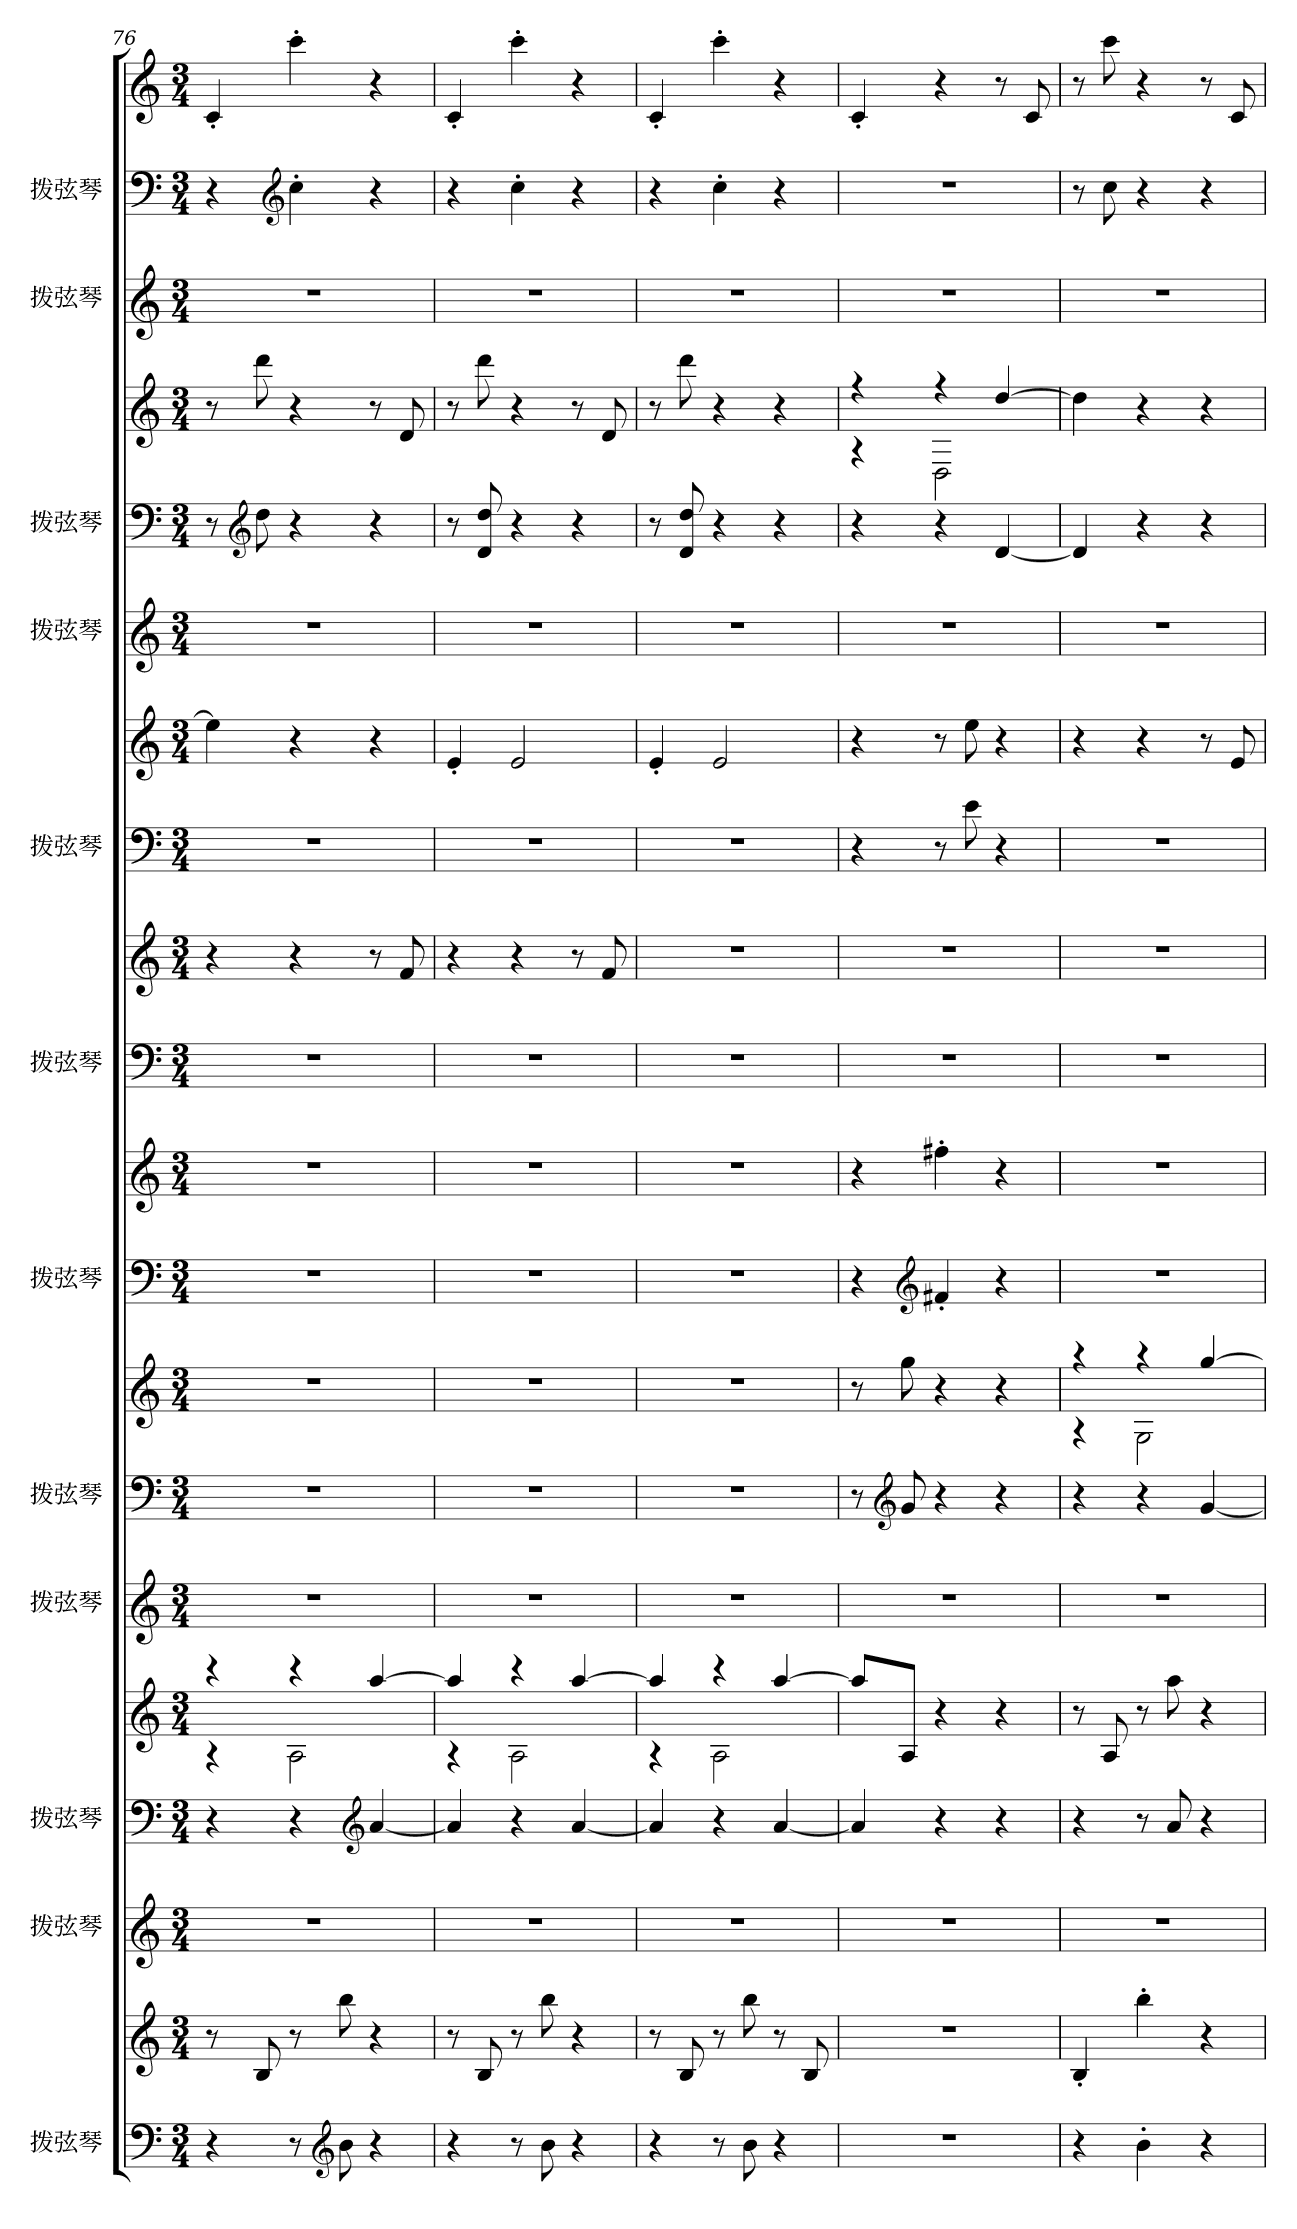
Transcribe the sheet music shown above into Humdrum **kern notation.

**kern	**kern	**kern	**kern	**kern	**kern	**kern	**kern	**kern	**kern	**kern	**kern	**kern	**kern	**kern	**kern	**kern	**kern	**kern	**kern
*part12	*part12	*part11	*part10	*part10	*part9	*part8	*part8	*part7	*part7	*part6	*part6	*part5	*part5	*part4	*part3	*part3	*part2	*part1	*part1
*staff20	*staff19	*staff18	*staff17	*staff16	*staff15	*staff14	*staff13	*staff12	*staff11	*staff10	*staff9	*staff8	*staff7	*staff6	*staff5	*staff4	*staff3	*staff2	*staff1
*I"拨弦琴	*	*I"拨弦琴	*I"拨弦琴	*	*I"拨弦琴	*I"拨弦琴	*	*I"拨弦琴	*	*I"拨弦琴	*	*I"拨弦琴	*	*I"拨弦琴	*I"拨弦琴	*	*I"拨弦琴	*I"拨弦琴	*
!!LO:PB:g=z
*clefF4	*clefG2	*clefG2	*clefF4	*clefG2	*clefG2	*clefF4	*clefG2	*clefF4	*clefG2	*clefF4	*clefG2	*clefF4	*clefG2	*clefG2	*clefF4	*clefG2	*clefG2	*clefF4	*clefG2
*k[]	*k[]	*k[]	*k[]	*k[]	*k[]	*k[]	*k[]	*k[]	*k[]	*k[]	*k[]	*k[]	*k[]	*k[]	*k[]	*k[]	*k[]	*k[]	*k[]
*M3/4	*M3/4	*M3/4	*M3/4	*M3/4	*M3/4	*M3/4	*M3/4	*M3/4	*M3/4	*M3/4	*M3/4	*M3/4	*M3/4	*M3/4	*M3/4	*M3/4	*M3/4	*M3/4	*M3/4
=76	=76	=76	=76	=76	=76	=76	=76	=76	=76	=76	=76	=76	=76	=76	=76	=76	=76	=76	=76
*	*	*	*	*^	*	*	*	*	*	*	*	*	*	*	*	*	*	*	*
4r	8r	2.r	4r	4r	4r	2.r	2.r	2.r	2.r	2.r	2.r	4r	2.r	4ee\]	2.r	8r	8r	2.r	4r	4c'/
*	*	*	*	*	*	*	*	*	*	*	*	*	*	*	*	*clefG2	*	*	*	*
.	8B/	.	.	.	.	.	.	.	.	.	.	.	.	.	.	8dd\	8ddd\	.	.	.
*	*	*	*	*	*	*	*	*	*	*	*	*	*	*	*	*	*	*	*clefG2	*
8r	8r	.	4r	4r	2A\	.	.	.	.	.	.	4r	.	4r	.	4r	4r	.	4cc'\	4ccc'\
*clefG2	*	*	*	*	*	*	*	*	*	*	*	*	*	*	*	*	*	*	*	*
8b\	8bb\	.	.	.	.	.	.	.	.	.	.	.	.	.	.	.	.	.	.	.
*	*	*	*clefG2	*	*	*	*	*	*	*	*	*	*	*	*	*	*	*	*	*
4r	4r	.	[4a/	[4aa/	.	.	.	.	.	.	.	8r	.	4r	.	4r	8r	.	4r	4r
.	.	.	.	.	.	.	.	.	.	.	.	8f/	.	.	.	.	8d/	.	.	.
=77	=77	=77	=77	=77	=77	=77	=77	=77	=77	=77	=77	=77	=77	=77	=77	=77	=77	=77	=77	=77
4r	8r	2.r	4a/]	4aa/]	4r	2.r	2.r	2.r	2.r	2.r	2.r	4r	2.r	4e'/	2.r	8r	8r	2.r	4r	4c'/
.	8B/	.	.	.	.	.	.	.	.	.	.	.	.	.	.	8d/ 8dd/	8ddd\	.	.	.
8r	8r	.	4r	4r	2A\	.	.	.	.	.	.	4r	.	2e/	.	4r	4r	.	4cc'\	4ccc'\
8b\	8bb\	.	.	.	.	.	.	.	.	.	.	.	.	.	.	.	.	.	.	.
4r	4r	.	[4a/	[4aa/	.	.	.	.	.	.	.	8r	.	.	.	4r	8r	.	4r	4r
.	.	.	.	.	.	.	.	.	.	.	.	8f/	.	.	.	.	8d/	.	.	.
=78	=78	=78	=78	=78	=78	=78	=78	=78	=78	=78	=78	=78	=78	=78	=78	=78	=78	=78	=78	=78
4r	8r	2.r	4a/]	4aa/]	4r	2.r	2.r	2.r	2.r	2.r	2.r	2.r	2.r	4e'/	2.r	8r	8r	2.r	4r	4c'/
.	8B/	.	.	.	.	.	.	.	.	.	.	.	.	.	.	8d/ 8dd/	8ddd\	.	.	.
8r	8r	.	4r	4r	2A\	.	.	.	.	.	.	.	.	2e/	.	4r	4r	.	4cc'\	4ccc'\
8b\	8bb\	.	.	.	.	.	.	.	.	.	.	.	.	.	.	.	.	.	.	.
4r	8r	.	[4a/	[4aa/	.	.	.	.	.	.	.	.	.	.	.	4r	4r	.	4r	4r
.	8B/	.	.	.	.	.	.	.	.	.	.	.	.	.	.	.	.	.	.	.
*	*	*	*	*v	*v	*	*	*	*	*	*	*	*	*	*	*	*	*	*	*
=79	=79	=79	=79	=79	=79	=79	=79	=79	=79	=79	=79	=79	=79	=79	=79	=79	=79	=79	=79
*	*	*	*	*	*	*	*	*	*	*	*	*	*	*	*	*^	*	*	*
2.r	2.r	2.r	4a/]	8aa/L]	2.r	8r	8r	4r	4r	2.r	2.r	4r	4r	2.r	4r	4r	4r	2.r	2.r	4c'/
*	*	*	*	*	*	*clefG2	*	*	*	*	*	*	*	*	*	*	*	*	*	*
.	.	.	.	8A/J	.	8g/	8gg\	.	.	.	.	.	.	.	.	.	.	.	.	.
*	*	*	*	*	*	*	*	*clefG2	*	*	*	*	*	*	*	*	*	*	*	*
.	.	.	4r	4r	.	4r	4r	4f#X'/	4ff#X'\	.	.	8r	8r	.	4r	4r	2D\	.	.	4r
.	.	.	.	.	.	.	.	.	.	.	.	8e\	8ee\	.	.	.	.	.	.	.
.	.	.	4r	4r	.	4r	4r	4r	4r	.	.	4r	4r	.	[4d/	[4dd/	.	.	.	8r
.	.	.	.	.	.	.	.	.	.	.	.	.	.	.	.	.	.	.	.	8c/
*	*	*	*	*	*	*	*	*	*	*	*	*	*	*	*	*v	*v	*	*	*
!!LO:PB:g=z
=80	=80	=80	=80	=80	=80	=80	=80	=80	=80	=80	=80	=80	=80	=80	=80	=80	=80	=80	=80
*	*	*	*	*	*	*	*^	*	*	*	*	*	*	*	*	*	*	*	*
4r	4B'/	2.r	4r	8r	2.r	4r	4r	4r	2.r	2.r	2.r	2.r	2.r	4r	2.r	4d/]	4dd\]	2.r	8r	8r
.	.	.	.	8A/	.	.	.	.	.	.	.	.	.	.	.	.	.	.	8cc\	8ccc\
4b'\	4bb'\	.	8r	8r	.	4r	4r	2G\	.	.	.	.	.	4r	.	4r	4r	.	4r	4r
.	.	.	8a/	8aa\	.	.	.	.	.	.	.	.	.	.	.	.	.	.	.	.
4r	4r	.	4r	4r	.	[4g/	[4gg/	.	.	.	.	.	.	8r	.	4r	4r	.	4r	8r
.	.	.	.	.	.	.	.	.	.	.	.	.	.	8e/	.	.	.	.	.	8c/
*	*	*	*	*	*	*	*v	*v	*	*	*	*	*	*	*	*	*	*	*	*
=	=	=	=	=	=	=	=	=	=	=	=	=	=	=	=	=	=	=	=
*-	*-	*-	*-	*-	*-	*-	*-	*-	*-	*-	*-	*-	*-	*-	*-	*-	*-	*-	*-
